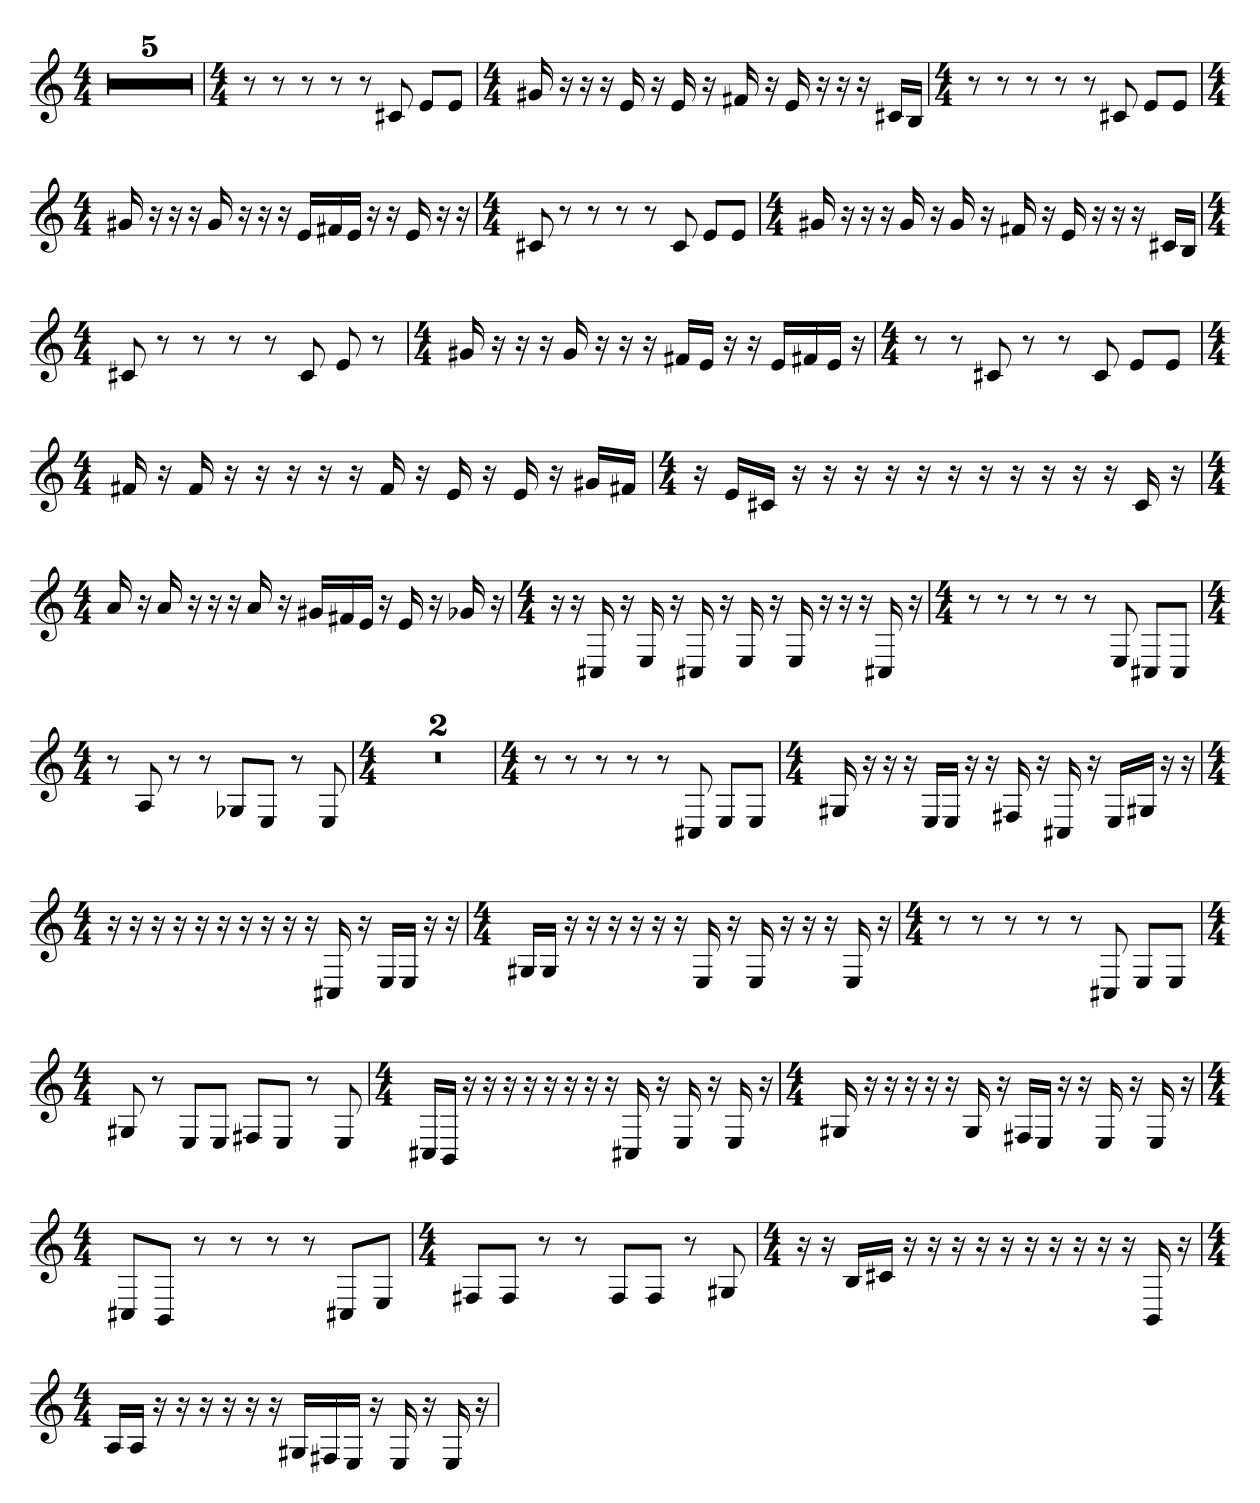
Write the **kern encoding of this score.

**kern
*part1
*staff1
*M4/4
=
1r
=
*M4/4
1r
=
*M4/4
1r
=
*M4/4
1r
=
*M4/4
1r
=
*M4/4
8r
8r
8r
8r
8r
8c#X
8eL
8eJ
=
*M4/4
16g#X
16r
16r
16r
16e
16r
16e
16r
16f#X
16r
16e
16r
16r
16r
16c#XLL
16BJJ
=
*M4/4
8r
8r
8r
8r
8r
8c#X
8eL
8eJ
=
*M4/4
16g#X
16r
16r
16r
16g#
16r
16r
16r
16eLL
16f#X
16eJJ
16r
16r
16e
16r
16r
=
*M4/4
8c#X
8r
8r
8r
8r
8c#
8eL
8eJ
=
*M4/4
16g#X
16r
16r
16r
16g#
16r
16g#
16r
16f#X
16r
16e
16r
16r
16r
16c#XLL
16BJJ
=
*M4/4
8c#X
8r
8r
8r
8r
8c#
8e
8r
=
*M4/4
16g#X
16r
16r
16r
16g#
16r
16r
16r
16f#XLL
16eJJ
16r
16r
16eLL
16f#X
16eJJ
16r
=
*M4/4
8r
8r
8c#X
8r
8r
8c#
8eL
8eJ
=
*M4/4
16f#X
16r
16f#
16r
16r
16r
16r
16r
16f#
16r
16e
16r
16e
16r
16g#XLL
16f#XJJ
=
*M4/4
16r
16eLL
16c#XJJ
16r
16r
16r
16r
16r
16r
16r
16r
16r
16r
16r
16c#
16r
=
*M4/4
16a
16r
16a
16r
16r
16r
16a
16r
16g#XLL
16f#X
16eJJ
16r
16e
16r
16g-X
16r
=
*M4/4
16r
16r
16C#X
16r
16E
16r
16C#X
16r
16E
16r
16E
16r
16r
16r
16C#X
16r
=
*M4/4
8r
8r
8r
8r
8r
8E
8C#XL
8C#J
=
*M4/4
8r
8A
8r
8r
8G-XL
8EJ
8r
8E
=
*M4/4
1r
=
*M4/4
1r
=
*M4/4
8r
8r
8r
8r
8r
8C#X
8EL
8EJ
=
*M4/4
16G#X
16r
16r
16r
16ELL
16EJJ
16r
16r
16F#X
16r
16C#X
16r
16ELL
16G#XJJ
16r
16r
=
*M4/4
16r
16r
16r
16r
16r
16r
16r
16r
16r
16r
16C#X
16r
16ELL
16EJJ
16r
16r
=
*M4/4
16G#XLL
16G#JJ
16r
16r
16r
16r
16r
16r
16E
16r
16E
16r
16r
16r
16E
16r
=
*M4/4
8r
8r
8r
8r
8r
8C#X
8EL
8EJ
=
*M4/4
8G#X
8r
8EL
8EJ
8F#XL
8EJ
8r
8E
=
*M4/4
16C#XLL
16BBJJ
16r
16r
16r
16r
16r
16r
16r
16r
16C#X
16r
16E
16r
16E
16r
=
*M4/4
16G#X
16r
16r
16r
16r
16r
16G#
16r
16F#XLL
16EJJ
16r
16r
16E
16r
16E
16r
=
*M4/4
8C#XL
8BBJ
8r
8r
8r
8r
8C#XL
8EJ
=
*M4/4
8F#XL
8F#J
8r
8r
8F#L
8F#J
8r
8G#X
=
*M4/4
16r
16r
16BLL
16c#XJJ
16r
16r
16r
16r
16r
16r
16r
16r
16r
16r
16BB
16r
=
*M4/4
16ALL
16AJJ
16r
16r
16r
16r
16r
16r
16G#XLL
16F#X
16EJJ
16r
16E
16r
16E
16r
=
*-
